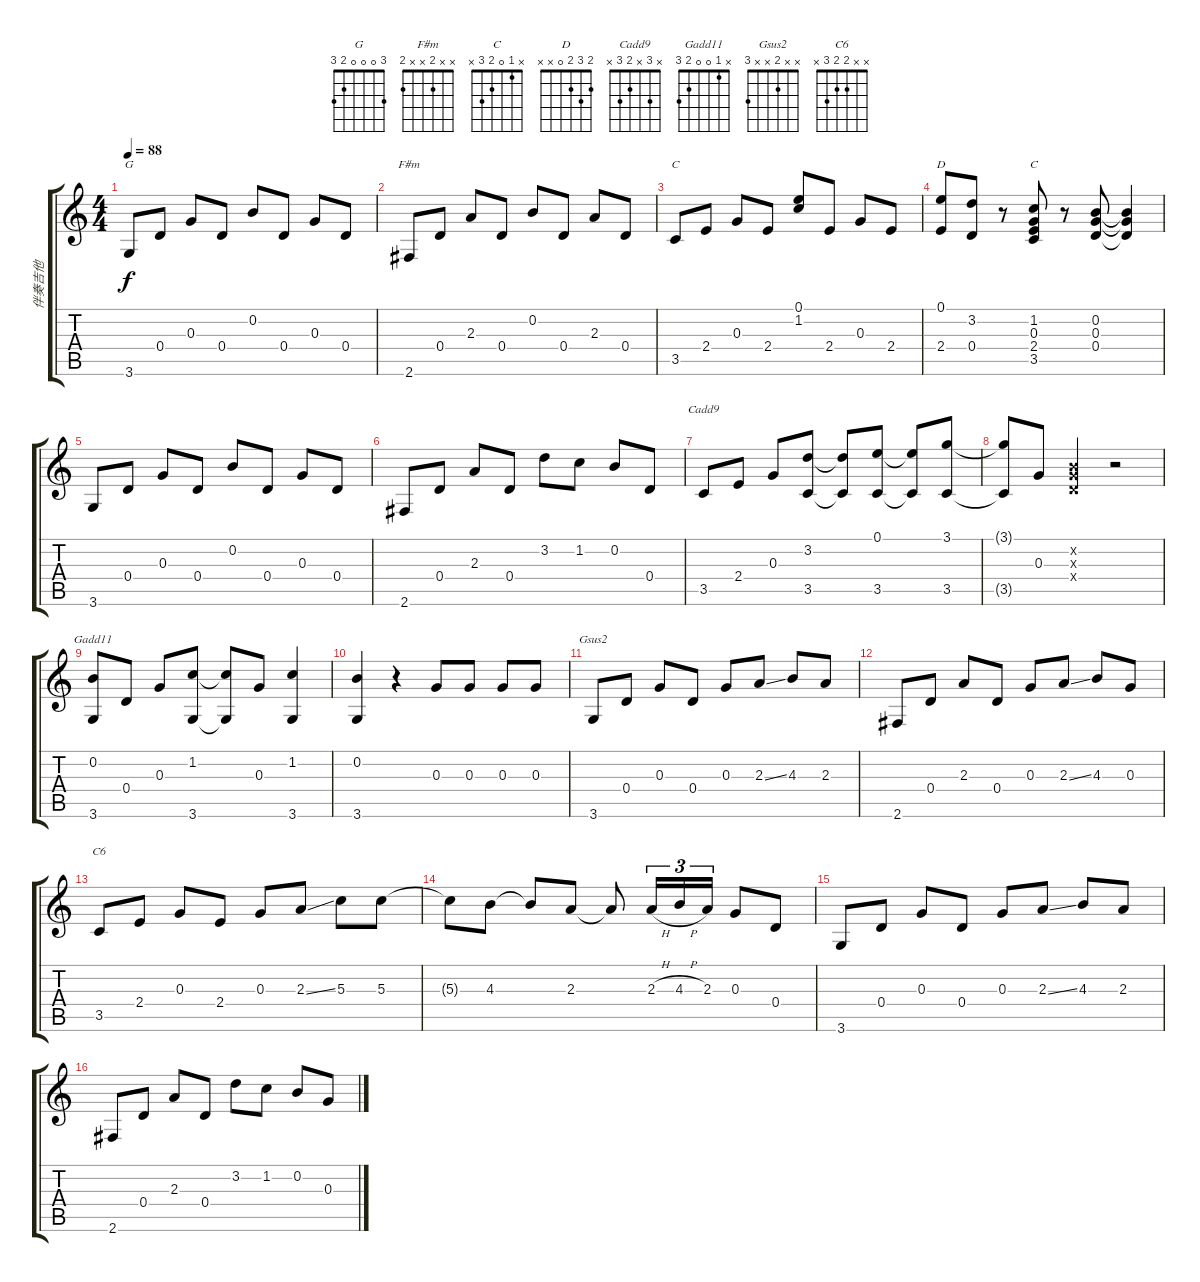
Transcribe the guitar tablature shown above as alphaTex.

\track ("伴奏吉他" "伴奏吉他") {instrument acousticguitarsteel}
\staff {score tabs}
\tuning (E4 B3 G3 D3 A2 E2) {hide}
\chord ("G" 3 0 0 0 2 3)
\chord ("F#m" x x 2 x x 2)
\chord ("C" 0 1 0 2 3 x)
\chord ("D" 2 3 2 0 x x)
\chord ("C" x 1 0 2 3 x)
\chord ("Cadd9" x 3 x 2 3 x)
\chord ("Gadd11" x 1 0 0 2 3)
\chord ("Gsus2" x x 2 x x 3)
\chord ("C6" x x 2 2 3 x)
\ts (4 4)
\tempo 88
\clef g2
\ks c
3.6.8{ch "G" dy f} 0.4.8 0.3.8 0.4.8 0.2.8 0.4.8 0.3.8 0.4.8 |
2.6.8{ch "F#m"} 0.4.8 2.3.8 0.4.8 0.2.8 0.4.8 2.3.8 0.4.8 |
3.5.8{ch "C"} 2.4.8 0.3.8 2.4.8 (0.1 1.2).8 2.4.8 0.3.8 2.4.8 |
(0.1 2.4).8{ch "D"} (3.2 0.4).8 r.8 (1.2 0.3 2.4 3.5).8{ch "C"} r.8 (0.2 0.3 0.4).8 (0.2{t} 0.3{t} 0.4{t}).4 |
3.6.8 0.4.8 0.3.8 0.4.8 0.2.8 0.4.8 0.3.8 0.4.8 |
2.6.8 0.4.8 2.3.8 0.4.8 3.2.8 1.2.8 0.2.8 0.4.8 |
3.5.8{ch "Cadd9"} 2.4.8 0.3.8 (3.2 3.5).8 (3.2{t} 3.5{t}).8 (0.1 3.5).8 (0.1{t} 3.5{t}).8 (3.1 3.5).8 |
(3.1{t} 3.5{t}).8 0.3.8 (0.2{x} 0.3{x} 0.4{x}).4 r.2 |
(0.2 3.6).8{ch "Gadd11"} 0.4.8 0.3.8 (1.2 3.6).8 (1.2{t} 3.6{t}).8 0.3.8 (1.2 3.6).4 |
(0.2 3.6).4 r.4 0.3.8 0.3.8 0.3.8 0.3.8 |
3.6.8{ch "Gsus2"} 0.4.8 0.3.8 0.4.8 0.3.8 2.3{ss}.8 4.3.8 2.3.8 |
2.6.8 0.4.8 2.3.8 0.4.8 0.3.8 2.3{ss}.8 4.3.8 0.3.8 |
3.5.8{ch "C6"} 2.4.8 0.3.8 2.4.8 0.3.8 2.3{ss}.8 5.3.8 5.3.8 |
5.3{t}.8 4.3.8 4.3{t}.8 2.3.8 2.3{t}.8 2.3{h}.16{tu (3 2)} 4.3{h}.16{tu (3 2)} 2.3.16{tu (3 2)} 0.3.8 0.4.8 |
3.6.8 0.4.8 0.3.8 0.4.8 0.3.8 2.3{ss}.8 4.3.8 2.3.8 |
2.6.8 0.4.8 2.3.8 0.4.8 3.2.8 1.2.8 0.2.8 0.3.8
